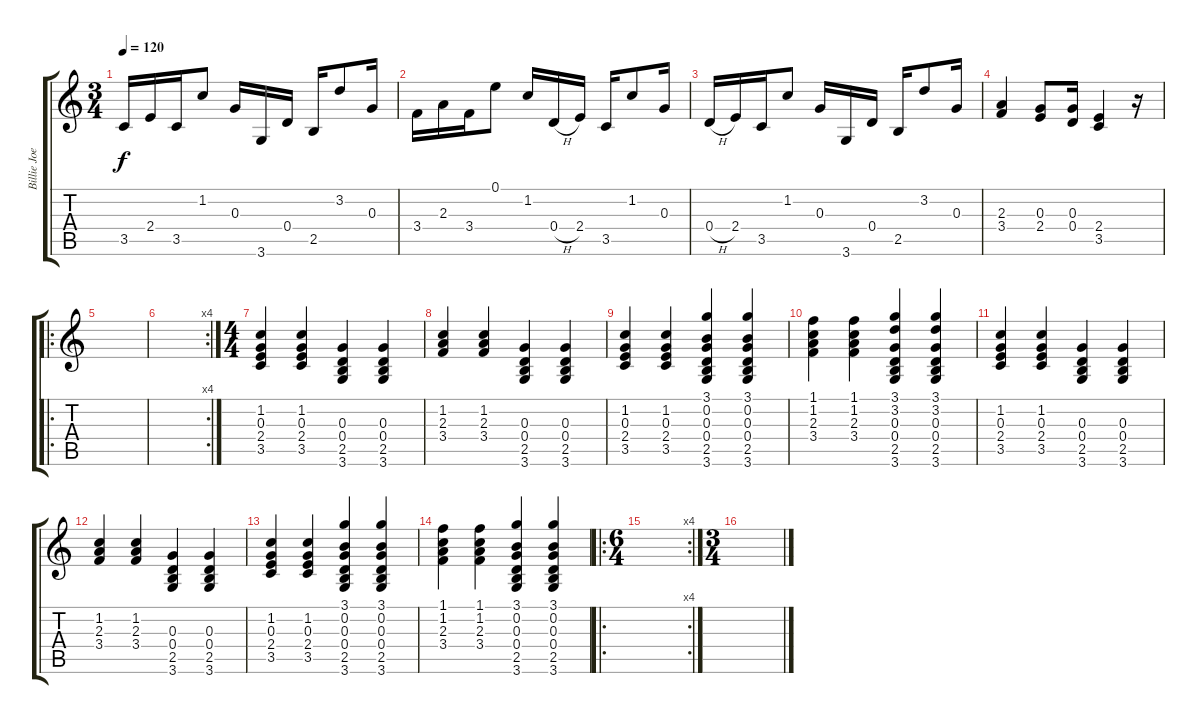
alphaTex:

\track ("Billie Joe (Acoustic Guitar)" "Billie Joe") {instrument acousticguitarsteel}
\staff {score tabs}
\tuning (E4 B3 G3 D3 A2 E2) {hide}
\ts (3 4)
\tempo 120
\clef g2
\ks c
3.5.16{dy f instrument acousticguitarsteel} 2.4.16 3.5.16 1.2.8 0.3.16 3.6.16 0.4.16 2.5.16 3.2.8 0.3.16 |
3.4.16 2.3.16 3.4.16 0.1.8 1.2.16 0.4{h}.16 2.4.16 3.5.16 1.2.8 0.3.16 |
0.4{h}.16 2.4.16 3.5.16 1.2.8 0.3.16 3.6.16 0.4.16 2.5.16 3.2.8 0.3.16 |
(2.3 3.4).4 (0.3 2.4).8 (0.3 0.4).16 (2.4 3.5).4 r.16 |
\ro
|
\rc 4
\section ("" "")
|
\ts (4 4)
(1.2 0.3 2.4 3.5).4 (1.2 0.3 2.4 3.5).4 (0.3 0.4 2.5 3.6).4 (0.3 0.4 2.5 3.6).4 |
(1.2 2.3 3.4).4 (1.2 2.3 3.4).4 (0.3 0.4 2.5 3.6).4 (0.3 0.4 2.5 3.6).4 |
(1.2 0.3 2.4 3.5).4 (1.2 0.3 2.4 3.5).4 (3.1 0.2 0.3 0.4 2.5 3.6).4 (3.1 0.2 0.3 0.4 2.5 3.6).4 |
(1.1 1.2 2.3 3.4).4 (1.1 1.2 2.3 3.4).4 (3.1 3.2 0.3 0.4 2.5 3.6).4 (3.1 3.2 0.3 0.4 2.5 3.6).4 |
(1.2 0.3 2.4 3.5).4 (1.2 0.3 2.4 3.5).4 (0.3 0.4 2.5 3.6).4 (0.3 0.4 2.5 3.6).4 |
(1.2 2.3 3.4).4 (1.2 2.3 3.4).4 (0.3 0.4 2.5 3.6).4 (0.3 0.4 2.5 3.6).4 |
(1.2 0.3 2.4 3.5).4 (1.2 0.3 2.4 3.5).4 (3.1 0.2 0.3 0.4 2.5 3.6).4 (3.1 0.2 0.3 0.4 2.5 3.6).4 |
(1.1 1.2 2.3 3.4).4 (1.1 1.2 2.3 3.4).4 (3.1 0.2 0.3 0.4 2.5 3.6).4 (3.1 0.2 0.3 0.4 2.5 3.6).4 |
\ro
\rc 4
\ts (6 4)
|
\ts (3 4)
